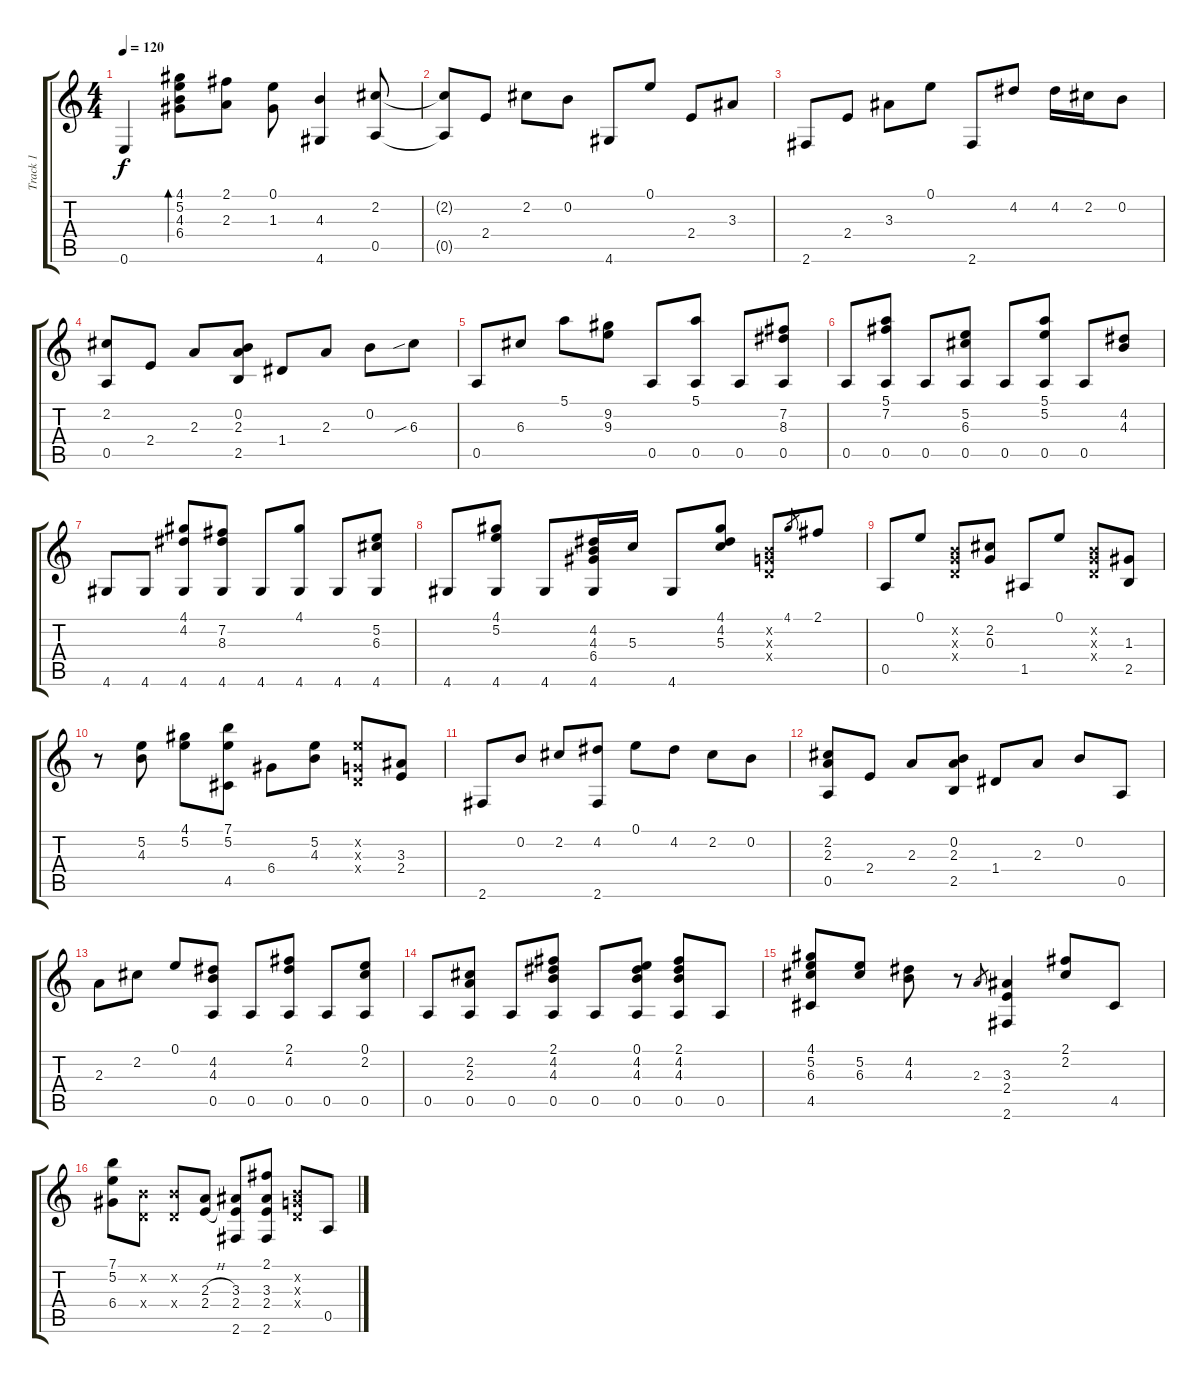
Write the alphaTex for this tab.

\track ("Track 1" "Track 1") {instrument acousticguitarnylon}
\staff {score tabs}
\tuning (E4 B3 G3 D3 A2 E2) {hide}
\ts (4 4)
\tempo 120
\clef g2
\ks c
0.6.4{dy f} (4.1 5.2 4.3 6.4).8{bd 480} (2.1 2.3).8 (0.1 1.3).8 (4.3 4.6).4 (2.2 0.5).8 |
(2.2{t} 0.5{t}).8 2.4.8 2.2.8 0.2.8 4.6.8 0.1.8 2.4.8 3.3.8 |
2.6.8 2.4.8 3.3.8 0.1.8 2.6.8 4.2.8 4.2.16 2.2.16 0.2.8 |
(2.2 0.5).8 2.4.8 2.3.8 (0.2 2.3 2.5).8 1.4.8 2.3.8 0.2.8 6.3{sib}.8 |
0.5.8 6.3.8 5.1.8 (9.2 9.3).8 0.5.8 (5.1 0.5).8 0.5.8 (7.2 8.3 0.5).8 |
0.5.8 (5.1 7.2 0.5).8 0.5.8 (5.2 6.3 0.5).8 0.5.8 (5.1 5.2 0.5).8 0.5.8 (4.2 4.3).8 |
4.6.8 4.6.8 (4.1 4.2 4.6).8 (7.2 8.3 4.6).8 4.6.8 (4.1 4.6).8 4.6.8 (5.2 6.3 4.6).8 |
4.6.8 (4.1 5.2 4.6).8 4.6.8 (4.2 4.3 6.4 4.6).16 5.3.16 4.6.8 (4.1 4.2 5.3).8 (0.2{x} 0.3{x} 0.4{x}).8 4.1.8{gr} 2.1.8 |
0.5.8 0.1.8 (0.2{x} 0.3{x} 0.4{x}).8 (2.2 0.3).8 1.5.8 0.1.8 (0.2{x} 0.3{x} 0.4{x}).8 (1.3 2.5).8 |
r.8 (5.2 4.3).8 (4.1 5.2).8 (7.1 5.2 4.5).8 6.4.8 (5.2 4.3).8 (5.2{x} 0.3{x} 0.4{x}).8 (3.3 2.4).8 |
2.6.8 0.2.8 2.2.8 (4.2 2.6).8 0.1.8 4.2.8 2.2.8 0.2.8 |
(2.2 2.3 0.5).8 2.4.8 2.3.8 (0.2 2.3 2.5).8 1.4.8 2.3.8 0.2.8 0.5.8 |
2.3.8 2.2.8 0.1.8 (4.2 4.3 0.5).8 0.5.8 (2.1 4.2 0.5).8 0.5.8 (0.1 2.2 0.5).8 |
0.5.8 (2.2 2.3 0.5).8 0.5.8 (2.1 4.2 4.3 0.5).8 0.5.8 (0.1 4.2 4.3 0.5).8 (2.1 4.2 4.3 0.5).8 0.5.8 |
(4.1 5.2 6.3 4.5).8 (5.2 6.3).8 (4.2 4.3).8 r.8 2.3.8{gr} (3.3 2.4 2.6).4 (2.1 2.2).8 4.5.8 |
(7.1 5.2 6.4).8 (0.2{x} 0.4{x}).8 (0.2{x} 0.4{x}).8 (2.3{h} 2.4{h}).8 (3.3 2.4 2.6).8 (2.1 3.3 2.4 2.6).8 (0.2{x} 0.3{x} 0.4{x}).8 0.5.8
